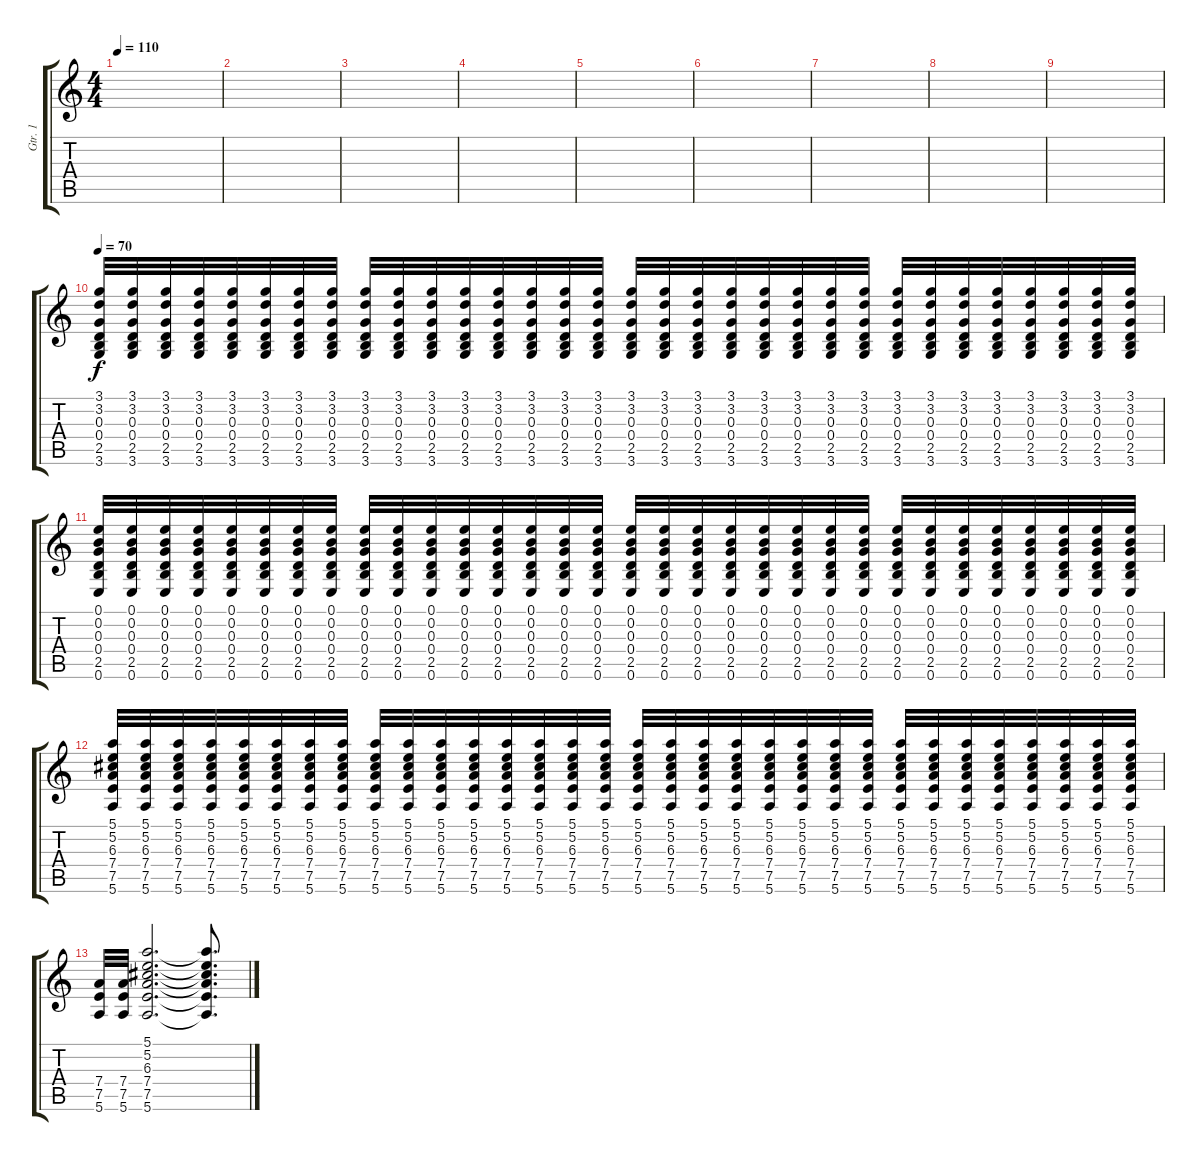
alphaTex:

\track ("Gtr. 1" "Gtr. 1") {instrument acousticguitarsteel}
\staff {score tabs}
\tuning (E4 B3 G3 D3 A2 E2) {hide}
\ts (4 4)
\tempo 110
\clef g2
\ks c
|
|
|
|
|
|
|
|
|
\tempo 70
(3.1 3.2 0.3 0.4 2.5 3.6).32 (3.1 3.2 0.3 0.4 2.5 3.6).32 (3.1 3.2 0.3 0.4 2.5 3.6).32 (3.1 3.2 0.3 0.4 2.5 3.6).32 (3.1 3.2 0.3 0.4 2.5 3.6).32 (3.1 3.2 0.3 0.4 2.5 3.6).32 (3.1 3.2 0.3 0.4 2.5 3.6).32 (3.1 3.2 0.3 0.4 2.5 3.6).32 (3.1 3.2 0.3 0.4 2.5 3.6).32 (3.1 3.2 0.3 0.4 2.5 3.6).32 (3.1 3.2 0.3 0.4 2.5 3.6).32 (3.1 3.2 0.3 0.4 2.5 3.6).32 (3.1 3.2 0.3 0.4 2.5 3.6).32 (3.1 3.2 0.3 0.4 2.5 3.6).32 (3.1 3.2 0.3 0.4 2.5 3.6).32 (3.1 3.2 0.3 0.4 2.5 3.6).32 (3.1 3.2 0.3 0.4 2.5 3.6).32 (3.1 3.2 0.3 0.4 2.5 3.6).32 (3.1 3.2 0.3 0.4 2.5 3.6).32 (3.1 3.2 0.3 0.4 2.5 3.6).32 (3.1 3.2 0.3 0.4 2.5 3.6).32 (3.1 3.2 0.3 0.4 2.5 3.6).32 (3.1 3.2 0.3 0.4 2.5 3.6).32 (3.1 3.2 0.3 0.4 2.5 3.6).32 (3.1 3.2 0.3 0.4 2.5 3.6).32 (3.1 3.2 0.3 0.4 2.5 3.6).32 (3.1 3.2 0.3 0.4 2.5 3.6).32 (3.1 3.2 0.3 0.4 2.5 3.6).32 (3.1 3.2 0.3 0.4 2.5 3.6).32 (3.1 3.2 0.3 0.4 2.5 3.6).32 (3.1 3.2 0.3 0.4 2.5 3.6).32 (3.1 3.2 0.3 0.4 2.5 3.6).32 |
(0.1 0.2 0.3 0.4 2.5 0.6).32 (0.1 0.2 0.3 0.4 2.5 0.6).32 (0.1 0.2 0.3 0.4 2.5 0.6).32 (0.1 0.2 0.3 0.4 2.5 0.6).32 (0.1 0.2 0.3 0.4 2.5 0.6).32 (0.1 0.2 0.3 0.4 2.5 0.6).32 (0.1 0.2 0.3 0.4 2.5 0.6).32 (0.1 0.2 0.3 0.4 2.5 0.6).32 (0.1 0.2 0.3 0.4 2.5 0.6).32 (0.1 0.2 0.3 0.4 2.5 0.6).32 (0.1 0.2 0.3 0.4 2.5 0.6).32 (0.1 0.2 0.3 0.4 2.5 0.6).32 (0.1 0.2 0.3 0.4 2.5 0.6).32 (0.1 0.2 0.3 0.4 2.5 0.6).32 (0.1 0.2 0.3 0.4 2.5 0.6).32 (0.1 0.2 0.3 0.4 2.5 0.6).32 (0.1 0.2 0.3 0.4 2.5 0.6).32 (0.1 0.2 0.3 0.4 2.5 0.6).32 (0.1 0.2 0.3 0.4 2.5 0.6).32 (0.1 0.2 0.3 0.4 2.5 0.6).32 (0.1 0.2 0.3 0.4 2.5 0.6).32 (0.1 0.2 0.3 0.4 2.5 0.6).32 (0.1 0.2 0.3 0.4 2.5 0.6).32 (0.1 0.2 0.3 0.4 2.5 0.6).32 (0.1 0.2 0.3 0.4 2.5 0.6).32 (0.1 0.2 0.3 0.4 2.5 0.6).32 (0.1 0.2 0.3 0.4 2.5 0.6).32 (0.1 0.2 0.3 0.4 2.5 0.6).32 (0.1 0.2 0.3 0.4 2.5 0.6).32 (0.1 0.2 0.3 0.4 2.5 0.6).32 (0.1 0.2 0.3 0.4 2.5 0.6).32 (0.1 0.2 0.3 0.4 2.5 0.6).32 |
(5.1 5.2 6.3 7.4 7.5 5.6).32{volume 2} (5.1 5.2 6.3 7.4 7.5 5.6).32 (5.1 5.2 6.3 7.4 7.5 5.6).32 (5.1 5.2 6.3 7.4 7.5 5.6).32 (5.1 5.2 6.3 7.4 7.5 5.6).32 (5.1 5.2 6.3 7.4 7.5 5.6).32 (5.1 5.2 6.3 7.4 7.5 5.6).32 (5.1 5.2 6.3 7.4 7.5 5.6).32 (5.1 5.2 6.3 7.4 7.5 5.6).32 (5.1 5.2 6.3 7.4 7.5 5.6).32 (5.1 5.2 6.3 7.4 7.5 5.6).32 (5.1 5.2 6.3 7.4 7.5 5.6).32 (5.1 5.2 6.3 7.4 7.5 5.6).32 (5.1 5.2 6.3 7.4 7.5 5.6).32 (5.1 5.2 6.3 7.4 7.5 5.6).32 (5.1 5.2 6.3 7.4 7.5 5.6).32 (5.1 5.2 6.3 7.4 7.5 5.6).32 (5.1 5.2 6.3 7.4 7.5 5.6).32 (5.1 5.2 6.3 7.4 7.5 5.6).32 (5.1 5.2 6.3 7.4 7.5 5.6).32 (5.1 5.2 6.3 7.4 7.5 5.6).32 (5.1 5.2 6.3 7.4 7.5 5.6).32 (5.1 5.2 6.3 7.4 7.5 5.6).32 (5.1 5.2 6.3 7.4 7.5 5.6).32 (5.1 5.2 6.3 7.4 7.5 5.6).32 (5.1 5.2 6.3 7.4 7.5 5.6).32 (5.1 5.2 6.3 7.4 7.5 5.6).32 (5.1 5.2 6.3 7.4 7.5 5.6).32 (5.1 5.2 6.3 7.4 7.5 5.6).32 (5.1 5.2 6.3 7.4 7.5 5.6).32 (5.1 5.2 6.3 7.4 7.5 5.6).32 (5.1 5.2 6.3 7.4 7.5 5.6).32 |
(7.4 7.5 5.6).32 (7.4 7.5 5.6).32 (5.1 5.2 6.3 7.4 7.5 5.6).2{d} (5.1{t} 5.2{t} 6.3{t} 7.4{t} 7.5{t} 5.6{t}).8{d}
